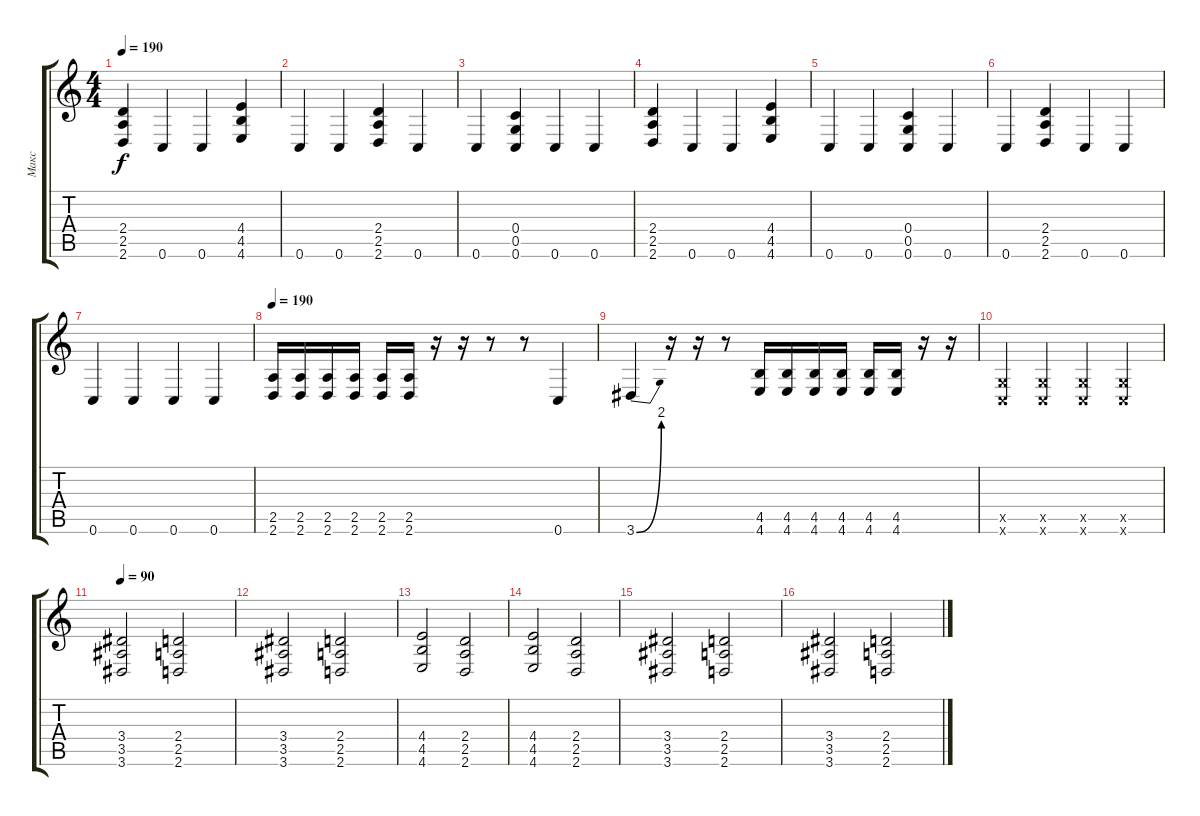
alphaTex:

\track ("Макс" "Макс") {instrument distortionguitar}
\staff {score tabs}
\tuning (D4 A3 F3 C3 G2 C2) {hide}
\ts (4 4)
\tempo 190
\clef g2
\ks c
(2.4 2.5 2.6).4{dy f} 0.6.4 0.6.4 (4.4 4.5 4.6).4 |
0.6.4 0.6.4 (2.4 2.5 2.6).4 0.6.4 |
0.6.4 (0.4 0.5 0.6).4 0.6.4 0.6.4 |
(2.4 2.5 2.6).4 0.6.4 0.6.4 (4.4 4.5 4.6).4 |
0.6.4 0.6.4 (0.4 0.5 0.6).4 0.6.4 |
0.6.4 (2.4 2.5 2.6).4 0.6.4 0.6.4 |
0.6.4 0.6.4 0.6.4 0.6.4 |
\tempo 190
(2.5 2.6).16 (2.5 2.6).16 (2.5 2.6).16 (2.5 2.6).16 (2.5 2.6).16 (2.5 2.6).16 r.16 r.16 r.8 r.8 0.6.4 |
3.6{be (bend 0 0 60 8)}.4 r.16 r.16 r.8 (4.5 4.6).16 (4.5 4.6).16 (4.5 4.6).16 (4.5 4.6).16 (4.5 4.6).16 (4.5 4.6).16 r.16 r.16 |
(0.5{x} 0.6{x}).4 (0.5{x} 0.6{x}).4 (0.5{x} 0.6{x}).4 (0.5{x} 0.6{x}).4 |
\tempo 90
(3.4 3.5 3.6).2 (2.4 2.5 2.6).2 |
(3.4 3.5 3.6).2 (2.4 2.5 2.6).2 |
(4.4 4.5 4.6).2 (2.4 2.5 2.6).2 |
(4.4 4.5 4.6).2 (2.4 2.5 2.6).2 |
(3.4 3.5 3.6).2 (2.4 2.5 2.6).2 |
(3.4 3.5 3.6).2 (2.4 2.5 2.6).2
